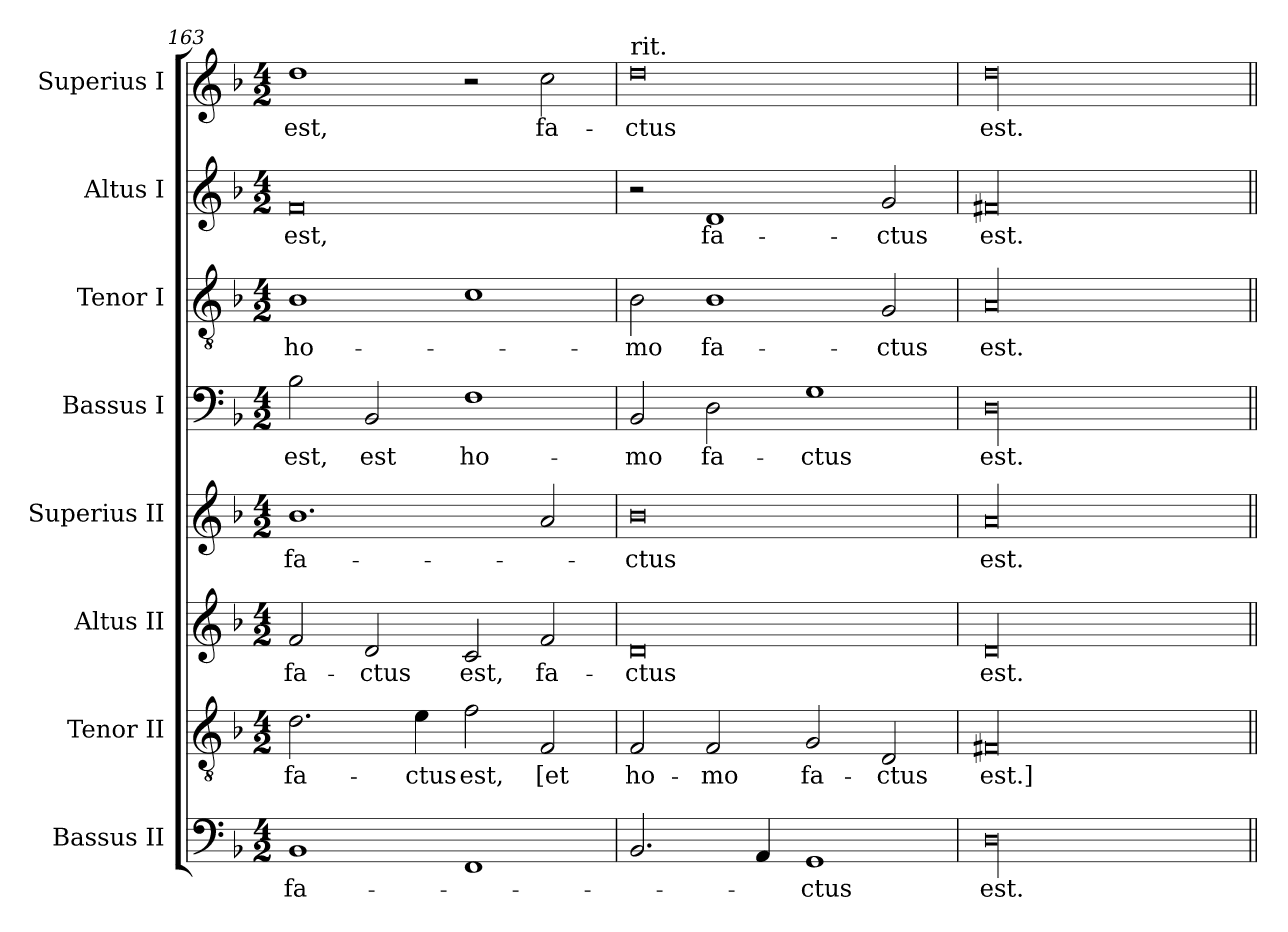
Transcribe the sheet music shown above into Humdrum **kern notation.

**kern	**text	**kern	**text	**kern	**text	**kern	**text	**kern	**text	**kern	**text	**kern	**text	**kern	**text
*part8	*part8	*part7	*part7	*part6	*part6	*part5	*part5	*part4	*part4	*part3	*part3	*part2	*part2	*part1	*part1
*staff8	*staff8	*staff7	*staff7	*staff6	*staff6	*staff5	*staff5	*staff4	*staff4	*staff3	*staff3	*staff2	*staff2	*staff1	*staff1
*I"Bassus II	*	*I"Tenor II	*	*I"Altus II	*	*I"Superius II	*	*I"Bassus I	*	*I"Tenor I	*	*I"Altus I	*	*I"Superius I	*
*I'B.	*	*I'T.	*	*I'A.	*	*I'S.	*	*I'B.	*	*I'T.	*	*I'A.	*	*I'S.	*
*clefF4	*	*clefGv2	*	*clefG2	*	*clefG2	*	*clefF4	*	*clefGv2	*	*clefG2	*	*clefG2	*
*	*	*ITrd7c12	*	*	*	*	*	*	*	*ITrd7c12	*	*	*	*	*
*k[b-]	*	*k[b-]	*	*k[b-]	*	*k[b-]	*	*k[b-]	*	*k[b-]	*	*k[b-]	*	*k[b-]	*
*d:	*	*d:	*	*d:	*	*d:	*	*d:	*	*d:	*	*d:	*	*d:	*
*M4/2	*	*M4/2	*	*M4/2	*	*M4/2	*	*M4/2	*	*M4/2	*	*M4/2	*	*M4/2	*
=163	=163	=163	=163	=163	=163	=163	=163	=163	=163	=163	=163	=163	=163	=163	=163
!	!LO:LY:b	!	!LO:LY:b	!	!LO:LY:b	!	!LO:LY:b	!	!LO:LY:b	!	!LO:LY:b	!	!LO:LY:b	!	!LO:LY:b
1BB-	fa-	2.D\	fa-	2f/	fa-	1.b-	fa-	2B-\	est,	1BB-	ho-	0f	est,	1dd	est,
!	!	!	!	!	!LO:LY:b	!	!	!	!LO:LY:b	!	!	!	!	!	!
.	.	.	.	2d/	-ctus	.	.	2BB-/	est	.	.	.	.	.	.
!	!	!	!LO:LY:b	!	!	!	!	!	!	!	!	!	!	!	!
.	.	4E\	-ctus	.	.	.	.	.	.	.	.	.	.	.	.
!	!	!	!LO:LY:b	!	!LO:LY:b	!	!	!	!LO:LY:b	!	!	!	!	!	!
1FF	.	2F\	est,	2c/	est,	.	.	1F	ho-	1C	.	.	.	2r	.
!	!	!	!LO:LY:b	!	!LO:LY:b	!	!	!	!	!	!	!	!	!	!LO:LY:b
.	.	2FF/	[et	2f/	fa-	2a/	.	.	.	.	.	.	.	2cc\	fa-
=164	=164	=164	=164	=164	=164	=164	=164	=164	=164	=164	=164	=164	=164	=164	=164
!	!	!	!	!	!	!	!	!	!	!	!	!	!	!LO:TX:a:t=rit.	!
!	!	!	!LO:LY:b	!	!LO:LY:b	!	!LO:LY:b	!	!LO:LY:b	!	!LO:LY:b	!	!	!	!LO:LY:b
2.BB-/	.	2FF/	ho-	0d	-ctus	0b-	-ctus	2BB-/	-mo	2BB-\	-mo	2r	.	0dd	-ctus
!	!	!	!LO:LY:b	!	!	!	!	!	!LO:LY:b	!	!LO:LY:b	!	!LO:LY:b	!	!
.	.	2FF/	-mo	.	.	.	.	2D\	fa-	1BB-	fa-	1d	fa-	.	.
4AA/	.	.	.	.	.	.	.	.	.	.	.	.	.	.	.
!	!LO:LY:b	!	!LO:LY:b	!	!	!	!	!	!LO:LY:b	!	!	!	!	!	!
1GG	-ctus	2GG/	fa-	.	.	.	.	1G	-ctus	.	.	.	.	.	.
!	!	!	!LO:LY:b	!	!	!	!	!	!	!	!LO:LY:b	!	!LO:LY:b	!	!
.	.	2DD/	-ctus	.	.	.	.	.	.	2GG/	-ctus	2g/	-ctus	.	.
=165	=165	=165	=165	=165	=165	=165	=165	=165	=165	=165	=165	=165	=165	=165	=165
!	!LO:LY:b	!	!LO:LY:b	!	!LO:LY:b	!	!LO:LY:b	!	!LO:LY:b	!	!LO:LY:b	!	!LO:LY:b	!	!LO:LY:b
00D	est.	00FF#X	est.]	00d	est.	00a	est.	00D	est.	00AA	est.	00f#X	est.	00dd	est.
=||	=||	=||	=||	=||	=||	=||	=||	=||	=||	=||	=||	=||	=||	=||	=||
*-	*-	*-	*-	*-	*-	*-	*-	*-	*-	*-	*-	*-	*-	*-	*-
